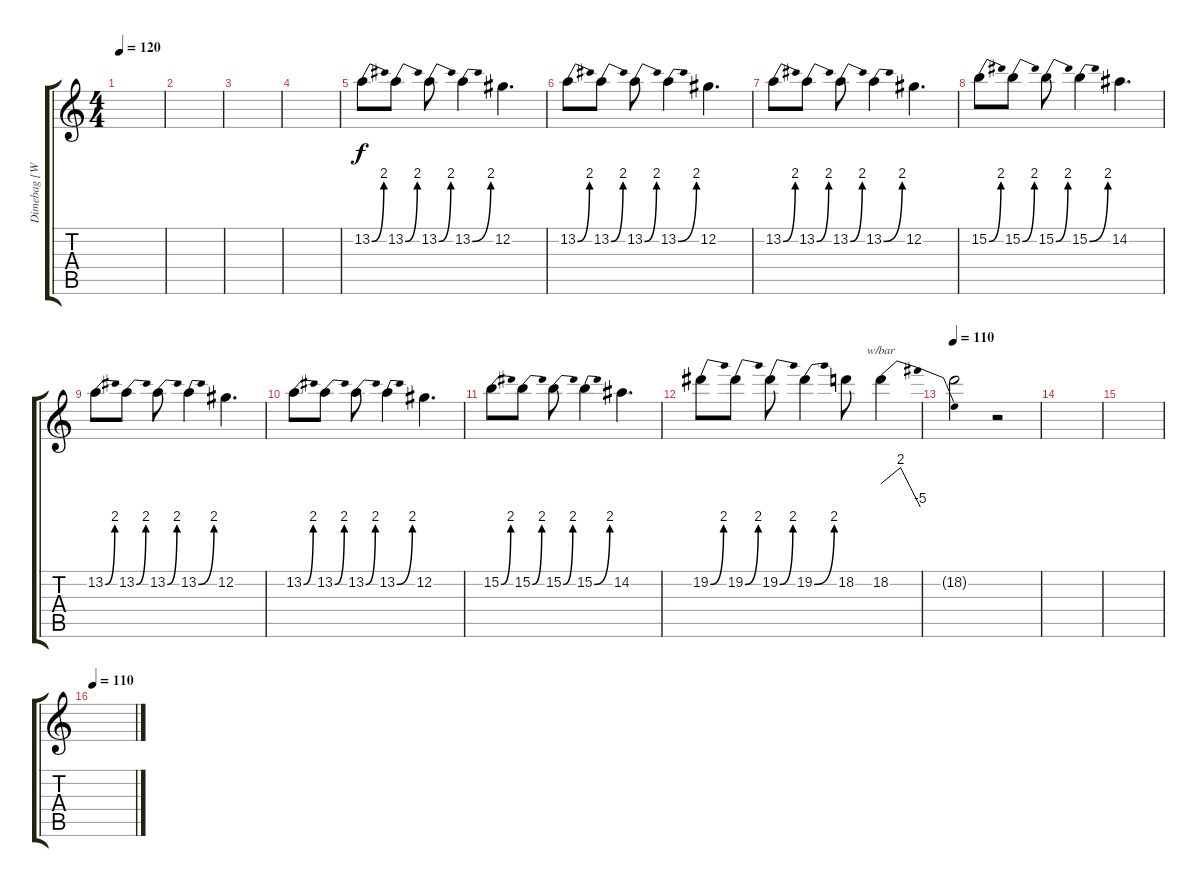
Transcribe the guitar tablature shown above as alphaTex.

\track ("Dimebag [Whammy]" "Dimebag [W") {instrument distortionguitar}
\staff {score tabs}
\tuning (Db4 Ab3 E3 B2 Gb2 B1) {hide}
\ts (4 4)
\tempo 120
\clef g2
\ks c
|
|
|
|
13.2{be (bend 0 0 60 8)}.8 13.2{be (bend 0 0 60 8)}.8 13.2{be (bend 0 0 60 8)}.8 13.2{be (bend 0 0 60 8)}.4 12.2.4{d} |
13.2{be (bend 0 0 60 8)}.8 13.2{be (bend 0 0 60 8)}.8 13.2{be (bend 0 0 60 8)}.8 13.2{be (bend 0 0 60 8)}.4 12.2.4{d} |
13.2{be (bend 0 0 60 8)}.8 13.2{be (bend 0 0 60 8)}.8 13.2{be (bend 0 0 60 8)}.8 13.2{be (bend 0 0 60 8)}.4 12.2.4{d} |
15.2{be (bend 0 0 60 8)}.8 15.2{be (bend 0 0 60 8)}.8 15.2{be (bend 0 0 60 8)}.8 15.2{be (bend 0 0 60 8)}.4 14.2.4{d} |
13.2{be (bend 0 0 60 8)}.8 13.2{be (bend 0 0 60 8)}.8 13.2{be (bend 0 0 60 8)}.8 13.2{be (bend 0 0 60 8)}.4 12.2.4{d} |
13.2{be (bend 0 0 60 8)}.8 13.2{be (bend 0 0 60 8)}.8 13.2{be (bend 0 0 60 8)}.8 13.2{be (bend 0 0 60 8)}.4 12.2.4{d} |
15.2{be (bend 0 0 60 8)}.8 15.2{be (bend 0 0 60 8)}.8 15.2{be (bend 0 0 60 8)}.8 15.2{be (bend 0 0 60 8)}.4 14.2.4{d} |
19.2{be (bend 0 0 60 8)}.8 19.2{be (bend 0 0 60 8)}.8 19.2{be (bend 0 0 60 8)}.8 19.2{be (bend 0 0 60 8)}.4 18.2.8 18.2.4{tbe (dip default 0 0 30 8 60 -20)} |
\tempo 110
18.2{t}.2 r.2 |
|
|
\tempo 110
